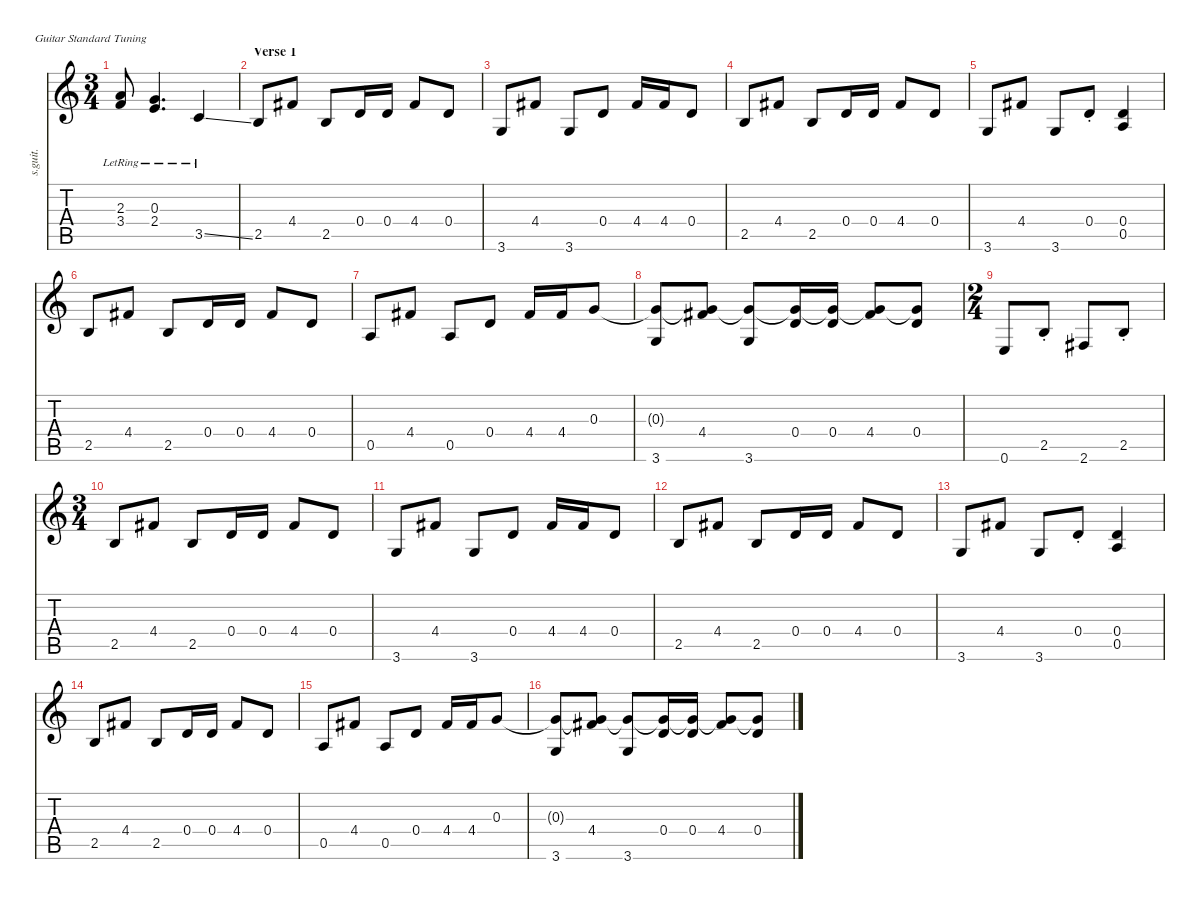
\defaultSystemsLayout 4
\hideDynamics
\bracketExtendMode nobrackets
\track ("Kirk Hammett - Acoustic" "s.guit.") {instrument acousticguitarsteel}
\staff {score tabs}
\tuning (E4 B3 G3 D3 A2 E2)
\ts (3 4)
\tempo (103 hide)
\clef g2
\ks c
(2.3{lr} 3.4{lr}).8{lyrics (0 "") lyrics (1 "") lyrics (2 "") lyrics (3 "") lyrics (4 "") dy f} (0.3{lr} 2.4{lr}).4{d lyrics (0 "") lyrics (1 "") lyrics (2 "") lyrics (3 "") lyrics (4 "")} 3.5{ss lr}.4{lyrics (0 "") lyrics (1 "") lyrics (2 "") lyrics (3 "") lyrics (4 "")} |
\section ("" "Verse 1")
2.5.8{lyrics (0 "") lyrics (1 "") lyrics (2 "") lyrics (3 "") lyrics (4 "") dy mf} 4.4{acc #}.8{lyrics (0 "") lyrics (1 "") lyrics (2 "") lyrics (3 "") lyrics (4 "") dy f} 2.5.8{lyrics (0 "") lyrics (1 "") lyrics (2 "") lyrics (3 "") lyrics (4 "") dy mp} 0.4.16{lyrics (0 "") lyrics (1 "") lyrics (2 "") lyrics (3 "") lyrics (4 "") dy mf} 0.4.16{lyrics (0 "") lyrics (1 "") lyrics (2 "") lyrics (3 "") lyrics (4 "")} 4.4{acc #}.8{lyrics (0 "") lyrics (1 "") lyrics (2 "") lyrics (3 "") lyrics (4 "") dy f} 0.4.8{lyrics (0 "") lyrics (1 "") lyrics (2 "") lyrics (3 "") lyrics (4 "") dy mp} |
3.6.8{lyrics (0 "") lyrics (1 "") lyrics (2 "") lyrics (3 "") lyrics (4 "") dy f} 4.4{acc #}.8{lyrics (0 "") lyrics (1 "") lyrics (2 "") lyrics (3 "") lyrics (4 "") dy mf} 3.6.8{lyrics (0 "") lyrics (1 "") lyrics (2 "") lyrics (3 "") lyrics (4 "") dy mp} 0.4.8{lyrics (0 "") lyrics (1 "") lyrics (2 "") lyrics (3 "") lyrics (4 "") dy mf} 4.4{acc #}.16{lyrics (0 "") lyrics (1 "") lyrics (2 "") lyrics (3 "") lyrics (4 "")} 4.4{acc #}.16{lyrics (0 "") lyrics (1 "") lyrics (2 "") lyrics (3 "") lyrics (4 "")} 0.4.8{lyrics (0 "") lyrics (1 "") lyrics (2 "") lyrics (3 "") lyrics (4 "") dy f} |
2.5.8{lyrics (0 "") lyrics (1 "") lyrics (2 "") lyrics (3 "") lyrics (4 "") dy mf} 4.4{acc #}.8{lyrics (0 "") lyrics (1 "") lyrics (2 "") lyrics (3 "") lyrics (4 "") dy f} 2.5.8{lyrics (0 "") lyrics (1 "") lyrics (2 "") lyrics (3 "") lyrics (4 "") dy mp} 0.4.16{lyrics (0 "") lyrics (1 "") lyrics (2 "") lyrics (3 "") lyrics (4 "") dy mf} 0.4.16{lyrics (0 "") lyrics (1 "") lyrics (2 "") lyrics (3 "") lyrics (4 "")} 4.4{acc #}.8{lyrics (0 "") lyrics (1 "") lyrics (2 "") lyrics (3 "") lyrics (4 "") dy f} 0.4.8{lyrics (0 "") lyrics (1 "") lyrics (2 "") lyrics (3 "") lyrics (4 "") dy mp} |
3.6.8{lyrics (0 "") lyrics (1 "") lyrics (2 "") lyrics (3 "") lyrics (4 "") dy f} 4.4{acc #}.8{lyrics (0 "") lyrics (1 "") lyrics (2 "") lyrics (3 "") lyrics (4 "") dy mf} 3.6.8{lyrics (0 "") lyrics (1 "") lyrics (2 "") lyrics (3 "") lyrics (4 "") dy mp} 0.4{st}.8{lyrics (0 "") lyrics (1 "") lyrics (2 "") lyrics (3 "") lyrics (4 "") dy mf} (0.4 0.5).4{lyrics (0 "") lyrics (1 "") lyrics (2 "") lyrics (3 "") lyrics (4 "") dy fff} |
2.5.8{lyrics (0 "") lyrics (1 "") lyrics (2 "") lyrics (3 "") lyrics (4 "") dy mf} 4.4{acc #}.8{lyrics (0 "") lyrics (1 "") lyrics (2 "") lyrics (3 "") lyrics (4 "") dy f} 2.5.8{lyrics (0 "") lyrics (1 "") lyrics (2 "") lyrics (3 "") lyrics (4 "") dy mp} 0.4.16{lyrics (0 "") lyrics (1 "") lyrics (2 "") lyrics (3 "") lyrics (4 "") dy mf} 0.4.16{lyrics (0 "") lyrics (1 "") lyrics (2 "") lyrics (3 "") lyrics (4 "")} 4.4{acc #}.8{lyrics (0 "") lyrics (1 "") lyrics (2 "") lyrics (3 "") lyrics (4 "") dy f} 0.4.8{lyrics (0 "") lyrics (1 "") lyrics (2 "") lyrics (3 "") lyrics (4 "") dy mp} |
0.5.8{lyrics (0 "") lyrics (1 "") lyrics (2 "") lyrics (3 "") lyrics (4 "") dy mf} 4.4{acc #}.8{lyrics (0 "") lyrics (1 "") lyrics (2 "") lyrics (3 "") lyrics (4 "")} 0.5.8{lyrics (0 "") lyrics (1 "") lyrics (2 "") lyrics (3 "") lyrics (4 "") dy mp} 0.4.8{lyrics (0 "") lyrics (1 "") lyrics (2 "") lyrics (3 "") lyrics (4 "") dy mf} 4.4{acc #}.16{lyrics (0 "") lyrics (1 "") lyrics (2 "") lyrics (3 "") lyrics (4 "") dy mp} 4.4{acc #}.16{lyrics (0 "") lyrics (1 "") lyrics (2 "") lyrics (3 "") lyrics (4 "")} 0.3.8{lyrics (0 "") lyrics (1 "") lyrics (2 "") lyrics (3 "") lyrics (4 "") dy ff} |
(0.3{t} 3.6).8{lyrics (0 "") lyrics (1 "") lyrics (2 "") lyrics (3 "") lyrics (4 "") dy f} (0.3{t} 4.4{acc #}).8{lyrics (0 "") lyrics (1 "") lyrics (2 "") lyrics (3 "") lyrics (4 "")} (0.3{t} 3.6).8{lyrics (0 "") lyrics (1 "") lyrics (2 "") lyrics (3 "") lyrics (4 "")} (0.3{t} 0.4).16{lyrics (0 "") lyrics (1 "") lyrics (2 "") lyrics (3 "") lyrics (4 "")} (0.3{t} 0.4).16{lyrics (0 "") lyrics (1 "") lyrics (2 "") lyrics (3 "") lyrics (4 "")} (0.3{t} 4.4{acc #}).8{lyrics (0 "") lyrics (1 "") lyrics (2 "") lyrics (3 "") lyrics (4 "")} (0.3{t} 0.4).8{lyrics (0 "") lyrics (1 "") lyrics (2 "") lyrics (3 "") lyrics (4 "")} |
\ts (2 4)
\beaming (8 2 2 2 2)
0.6.8{lyrics (0 "") lyrics (1 "") lyrics (2 "") lyrics (3 "") lyrics (4 "")} 2.5{st}.8{lyrics (0 "") lyrics (1 "") lyrics (2 "") lyrics (3 "") lyrics (4 "")} 2.6{acc #}.8{lyrics (0 "") lyrics (1 "") lyrics (2 "") lyrics (3 "") lyrics (4 "")} 2.5{st}.8{lyrics (0 "") lyrics (1 "") lyrics (2 "") lyrics (3 "") lyrics (4 "")} |
\ts (3 4)
\beaming (8 2 2 2 2)
2.5.8{lyrics (0 "") lyrics (1 "") lyrics (2 "") lyrics (3 "") lyrics (4 "") dy mf} 4.4{acc #}.8{lyrics (0 "") lyrics (1 "") lyrics (2 "") lyrics (3 "") lyrics (4 "") dy f} 2.5.8{lyrics (0 "") lyrics (1 "") lyrics (2 "") lyrics (3 "") lyrics (4 "") dy mp} 0.4.16{lyrics (0 "") lyrics (1 "") lyrics (2 "") lyrics (3 "") lyrics (4 "") dy mf} 0.4.16{lyrics (0 "") lyrics (1 "") lyrics (2 "") lyrics (3 "") lyrics (4 "")} 4.4{acc #}.8{lyrics (0 "") lyrics (1 "") lyrics (2 "") lyrics (3 "") lyrics (4 "") dy f} 0.4.8{lyrics (0 "") lyrics (1 "") lyrics (2 "") lyrics (3 "") lyrics (4 "") dy mp} |
3.6.8{lyrics (0 "") lyrics (1 "") lyrics (2 "") lyrics (3 "") lyrics (4 "") dy f} 4.4{acc #}.8{lyrics (0 "") lyrics (1 "") lyrics (2 "") lyrics (3 "") lyrics (4 "") dy mf} 3.6.8{lyrics (0 "") lyrics (1 "") lyrics (2 "") lyrics (3 "") lyrics (4 "") dy mp} 0.4.8{lyrics (0 "") lyrics (1 "") lyrics (2 "") lyrics (3 "") lyrics (4 "") dy mf} 4.4{acc #}.16{lyrics (0 "") lyrics (1 "") lyrics (2 "") lyrics (3 "") lyrics (4 "")} 4.4{acc #}.16{lyrics (0 "") lyrics (1 "") lyrics (2 "") lyrics (3 "") lyrics (4 "")} 0.4.8{lyrics (0 "") lyrics (1 "") lyrics (2 "") lyrics (3 "") lyrics (4 "") dy f} |
2.5.8{lyrics (0 "") lyrics (1 "") lyrics (2 "") lyrics (3 "") lyrics (4 "") dy mf} 4.4{acc #}.8{lyrics (0 "") lyrics (1 "") lyrics (2 "") lyrics (3 "") lyrics (4 "") dy f} 2.5.8{lyrics (0 "") lyrics (1 "") lyrics (2 "") lyrics (3 "") lyrics (4 "") dy mp} 0.4.16{lyrics (0 "") lyrics (1 "") lyrics (2 "") lyrics (3 "") lyrics (4 "") dy mf} 0.4.16{lyrics (0 "") lyrics (1 "") lyrics (2 "") lyrics (3 "") lyrics (4 "")} 4.4{acc #}.8{lyrics (0 "") lyrics (1 "") lyrics (2 "") lyrics (3 "") lyrics (4 "") dy f} 0.4.8{lyrics (0 "") lyrics (1 "") lyrics (2 "") lyrics (3 "") lyrics (4 "") dy mp} |
3.6.8{lyrics (0 "") lyrics (1 "") lyrics (2 "") lyrics (3 "") lyrics (4 "") dy f} 4.4{acc #}.8{lyrics (0 "") lyrics (1 "") lyrics (2 "") lyrics (3 "") lyrics (4 "") dy mf} 3.6.8{lyrics (0 "") lyrics (1 "") lyrics (2 "") lyrics (3 "") lyrics (4 "") dy mp} 0.4{st}.8{lyrics (0 "") lyrics (1 "") lyrics (2 "") lyrics (3 "") lyrics (4 "") dy mf} (0.4 0.5).4{lyrics (0 "") lyrics (1 "") lyrics (2 "") lyrics (3 "") lyrics (4 "") dy fff} |
2.5.8{lyrics (0 "") lyrics (1 "") lyrics (2 "") lyrics (3 "") lyrics (4 "") dy mf} 4.4{acc #}.8{lyrics (0 "") lyrics (1 "") lyrics (2 "") lyrics (3 "") lyrics (4 "") dy f} 2.5.8{lyrics (0 "") lyrics (1 "") lyrics (2 "") lyrics (3 "") lyrics (4 "") dy mp} 0.4.16{lyrics (0 "") lyrics (1 "") lyrics (2 "") lyrics (3 "") lyrics (4 "") dy mf} 0.4.16{lyrics (0 "") lyrics (1 "") lyrics (2 "") lyrics (3 "") lyrics (4 "")} 4.4{acc #}.8{lyrics (0 "") lyrics (1 "") lyrics (2 "") lyrics (3 "") lyrics (4 "") dy f} 0.4.8{lyrics (0 "") lyrics (1 "") lyrics (2 "") lyrics (3 "") lyrics (4 "") dy mp} |
0.5.8{lyrics (0 "") lyrics (1 "") lyrics (2 "") lyrics (3 "") lyrics (4 "") dy mf} 4.4{acc #}.8{lyrics (0 "") lyrics (1 "") lyrics (2 "") lyrics (3 "") lyrics (4 "")} 0.5.8{lyrics (0 "") lyrics (1 "") lyrics (2 "") lyrics (3 "") lyrics (4 "") dy mp} 0.4.8{lyrics (0 "") lyrics (1 "") lyrics (2 "") lyrics (3 "") lyrics (4 "") dy mf} 4.4{acc #}.16{lyrics (0 "") lyrics (1 "") lyrics (2 "") lyrics (3 "") lyrics (4 "") dy mp} 4.4{acc #}.16{lyrics (0 "") lyrics (1 "") lyrics (2 "") lyrics (3 "") lyrics (4 "")} 0.3.8{lyrics (0 "") lyrics (1 "") lyrics (2 "") lyrics (3 "") lyrics (4 "") dy ff} |
(0.3{t} 3.6).8{lyrics (0 "") lyrics (1 "") lyrics (2 "") lyrics (3 "") lyrics (4 "") dy f} (0.3{t} 4.4{acc #}).8{lyrics (0 "") lyrics (1 "") lyrics (2 "") lyrics (3 "") lyrics (4 "")} (0.3{t} 3.6).8{lyrics (0 "") lyrics (1 "") lyrics (2 "") lyrics (3 "") lyrics (4 "")} (0.3{t} 0.4).16{lyrics (0 "") lyrics (1 "") lyrics (2 "") lyrics (3 "") lyrics (4 "")} (0.3{t} 0.4).16{lyrics (0 "") lyrics (1 "") lyrics (2 "") lyrics (3 "") lyrics (4 "")} (0.3{t} 4.4{acc #}).8{lyrics (0 "") lyrics (1 "") lyrics (2 "") lyrics (3 "") lyrics (4 "")} (0.3{t} 0.4).8{lyrics (0 "") lyrics (1 "") lyrics (2 "") lyrics (3 "") lyrics (4 "")}
